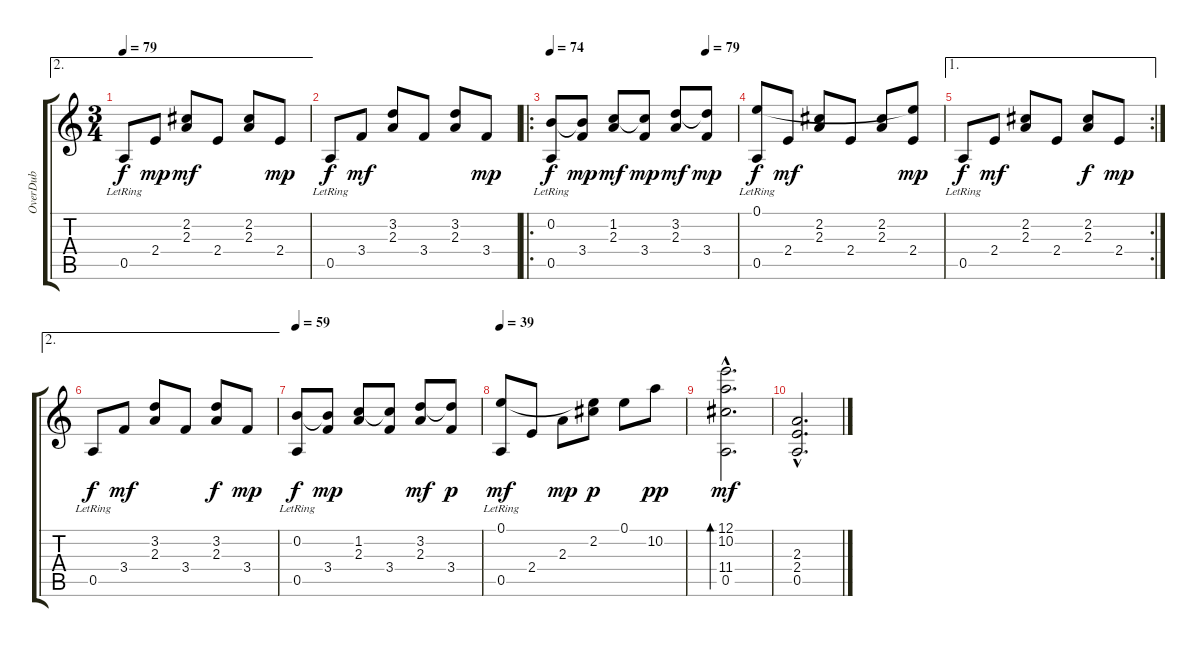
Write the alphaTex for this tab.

\track ("OverDub" "OverDub") {instrument acousticguitarnylon}
\staff {score tabs}
\tuning (E4 B3 G3 D3 A2 E2) {hide}
\ae 2
\ts (3 4)
\tempo 79
\clef g2
\ks c
0.5{lr}.8{dy f} 2.4.8{dy mp} (2.2 2.3).8{dy mf} 2.4.8 (2.2 2.3).8 2.4.8{dy mp} |
0.5{lr}.8{dy f} 3.4.8{dy mf} (3.2 2.3).8 3.4.8 (3.2 2.3).8 3.4.8{dy mp} |
\ro
\tempo 65
\tempo (79 0.8333333333333334)
\tempo 74
(0.2 0.5{lr}).8{dy f} (0.2{t} 3.4).8{dy mp} (1.2 2.3).8{dy mf} (1.2{t} 3.4).8{dy mp} (3.2 2.3).8{dy mf} (3.2{t} 3.4).8{dy mp} |
(0.1 0.5{lr}).8{dy f} 2.4.8{dy mf} (2.2 2.3).8 2.4.8 (2.2 2.3).8 (0.1{t} 2.4).8{dy mp} |
\ae 1
\rc 2
0.5{lr}.8{dy f} 2.4.8{dy mf} (2.2 2.3).8 2.4.8 (2.2 2.3).8{dy f} 2.4.8{dy mp} |
\ae 2
0.5{lr}.8{dy f} 3.4.8{dy mf} (3.2 2.3).8 3.4.8 (3.2 2.3).8{dy f} 3.4.8{dy mp} |
\tempo 59
(0.2 0.5{lr}).8{dy f} (0.2{t} 3.4).8{dy mp} (1.2 2.3).8 (1.2{t} 3.4).8 (3.2 2.3).8{dy mf} (3.2{t} 3.4).8{dy p} |
\tempo 39
(0.1 0.5{lr}).8{dy mf} 2.4.8 2.3.8{dy mp} (0.1{t} 2.2).8{dy p} 0.1.8 10.2.8{dy pp} |
(12.1{hac} 10.2{hac} 11.4{hac} 0.5{hac}).2{d bd 240 dy mf} |
(2.3{hac} 2.4{hac} 0.5{hac}).2{d}
